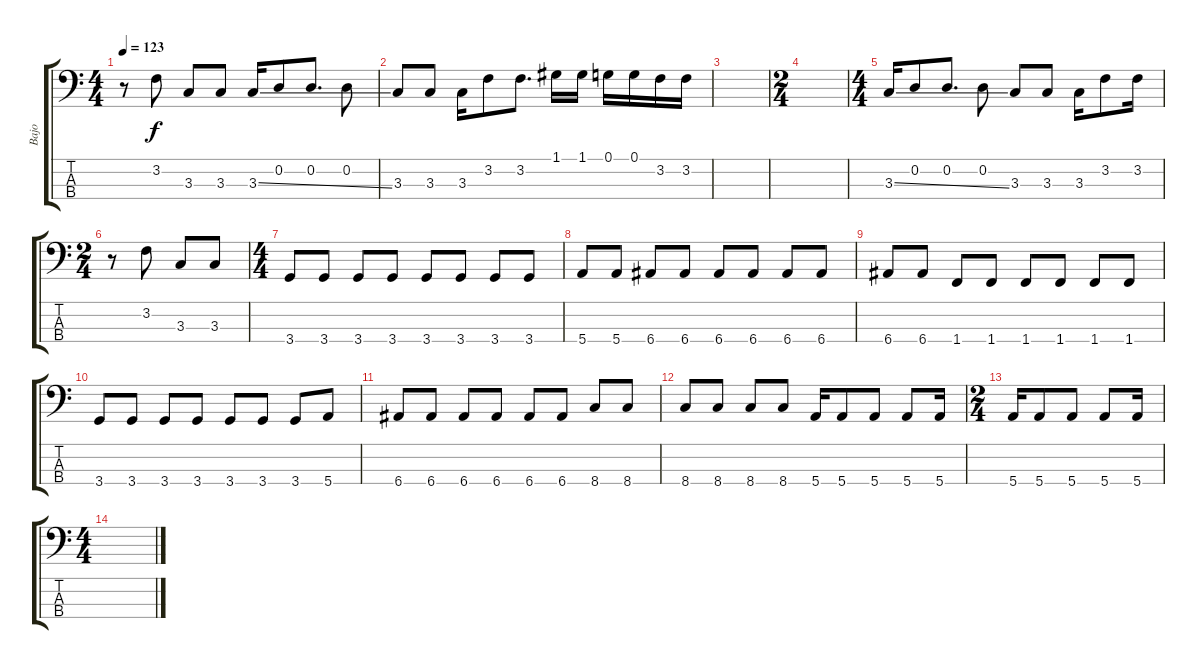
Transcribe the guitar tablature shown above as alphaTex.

\track ("Bajo" "Bajo") {instrument electricbasspick}
\staff {score tabs}
\tuning (G2 D2 A1 E1) {hide}
\ts (4 4)
\tempo 123
\clef f4
\ks c
r.8{dy f} 3.2.8 3.3.8 3.3.8 3.3{ss}.16 0.2.8 0.2.8{d} 0.2.8 |
3.3.8 3.3.8 3.3.16 3.2.8 3.2.8{d} 1.1.16 1.1.16 0.1.16 0.1.16 3.2.16 3.2.16 |
|
\ts (2 4)
|
\ts (4 4)
3.3{ss}.16 0.2.8 0.2.8{d} 0.2.8 3.3.8 3.3.8 3.3.16 3.2.8 3.2.16 |
\ts (2 4)
r.8 3.2.8 3.3.8 3.3.8 |
\ts (4 4)
3.4.8 3.4.8 3.4.8 3.4.8 3.4.8 3.4.8 3.4.8 3.4.8 |
5.4.8 5.4.8 6.4.8 6.4.8 6.4.8 6.4.8 6.4.8 6.4.8 |
6.4.8 6.4.8 1.4.8 1.4.8 1.4.8 1.4.8 1.4.8 1.4.8 |
3.4.8 3.4.8 3.4.8 3.4.8 3.4.8 3.4.8 3.4.8 5.4.8 |
6.4.8 6.4.8 6.4.8 6.4.8 6.4.8 6.4.8 8.4.8 8.4.8 |
8.4.8 8.4.8 8.4.8 8.4.8 5.4.16 5.4.8 5.4.8 5.4.8 5.4.16 |
\ts (2 4)
5.4.16 5.4.8 5.4.8 5.4.8 5.4.16 |
\ts (4 4)
